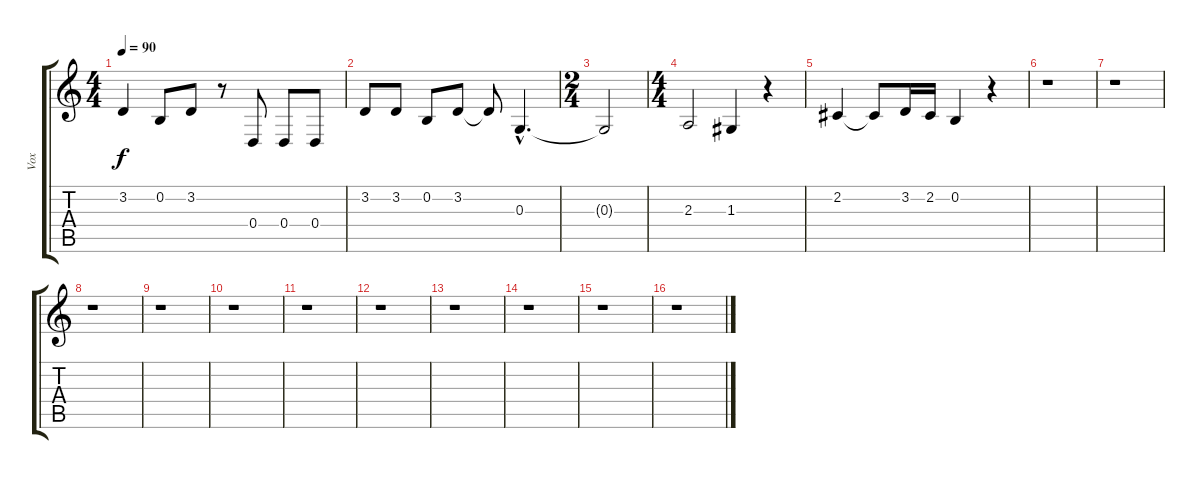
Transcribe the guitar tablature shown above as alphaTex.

\track ("Vox" "Vox") {instrument synthvoice}
\staff {score tabs}
\tuning (E4 B3 G3 D3 A2 E2) {hide}
\ts (4 4)
\tempo 90
\clef g2
\ks c
3.2.4{dy f} 0.2.8 3.2.8 r.8 0.4.8 0.4.8 0.4.8 |
3.2.8 3.2.8 0.2.8 3.2.8 3.2{t}.8 0.3{hac}.4{d} |
\ts (2 4)
0.3{t}.2 |
\ts (4 4)
2.3.2 1.3.4 r.4 |
2.2.4 2.2{t}.8 3.2.16 2.2.16 0.2.4 r.4 |
r.1 |
r.1 |
r.1 |
r.1 |
r.1 |
r.1 |
r.1 |
r.1 |
r.1 |
r.1 |
r.1
